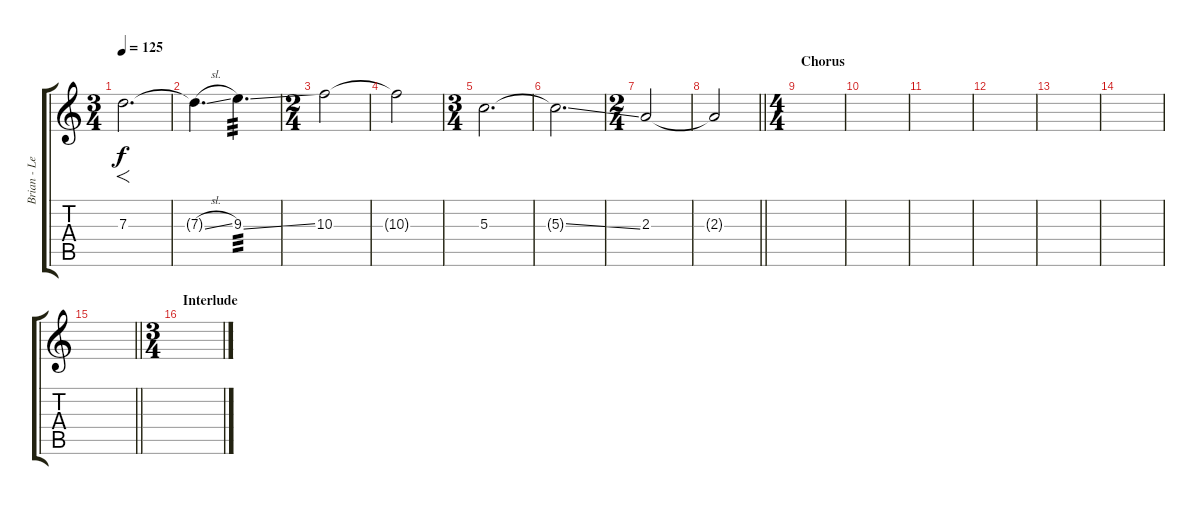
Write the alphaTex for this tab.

\track ("Brian - Lead Guitar" "Brian - Le") {instrument electricguitarjazz}
\staff {score tabs}
\tuning (E4 B3 G3 D3 A2 D2) {hide}
\ts (3 4)
\tempo 125
\clef g2
\ks c
7.3.2{f d dy f} |
7.3{sl t}.4{d} 9.3{ss}.4{d tp 3} |
\ts (2 4)
10.3.2 |
10.3{t}.2 |
\ts (3 4)
5.3.2{d} |
5.3{ss t}.2{d} |
\ts (2 4)
2.3.2 |
\barLineRight lightlight
2.3{t}.2 |
\ts (4 4)
\section ("" "Chorus")
|
|
|
|
|
|
\barLineRight lightlight
|
\ts (3 4)
\section ("" "Interlude")
